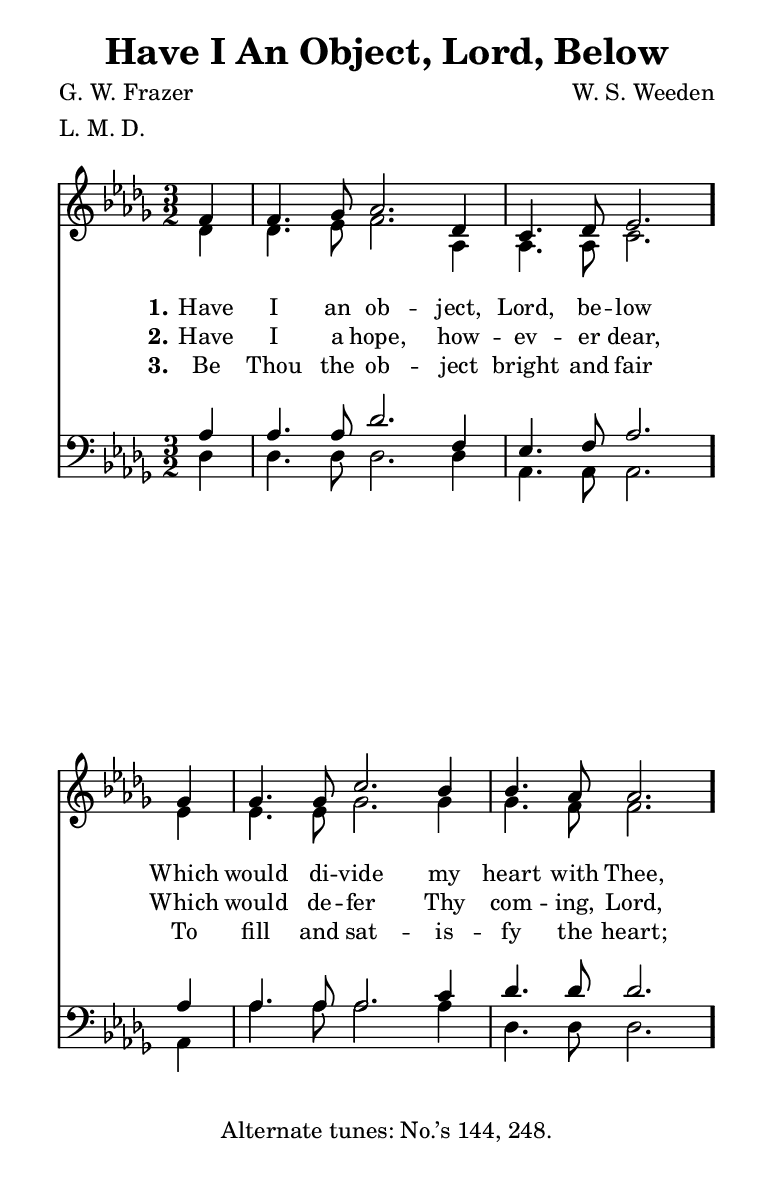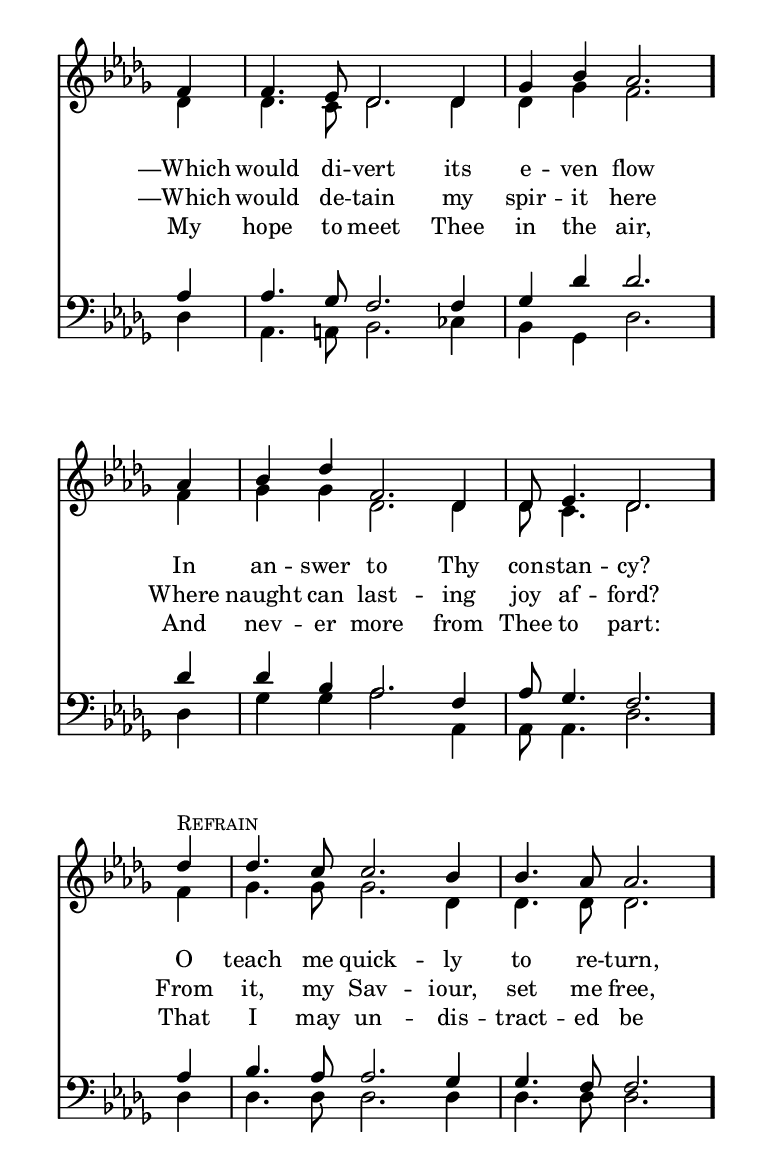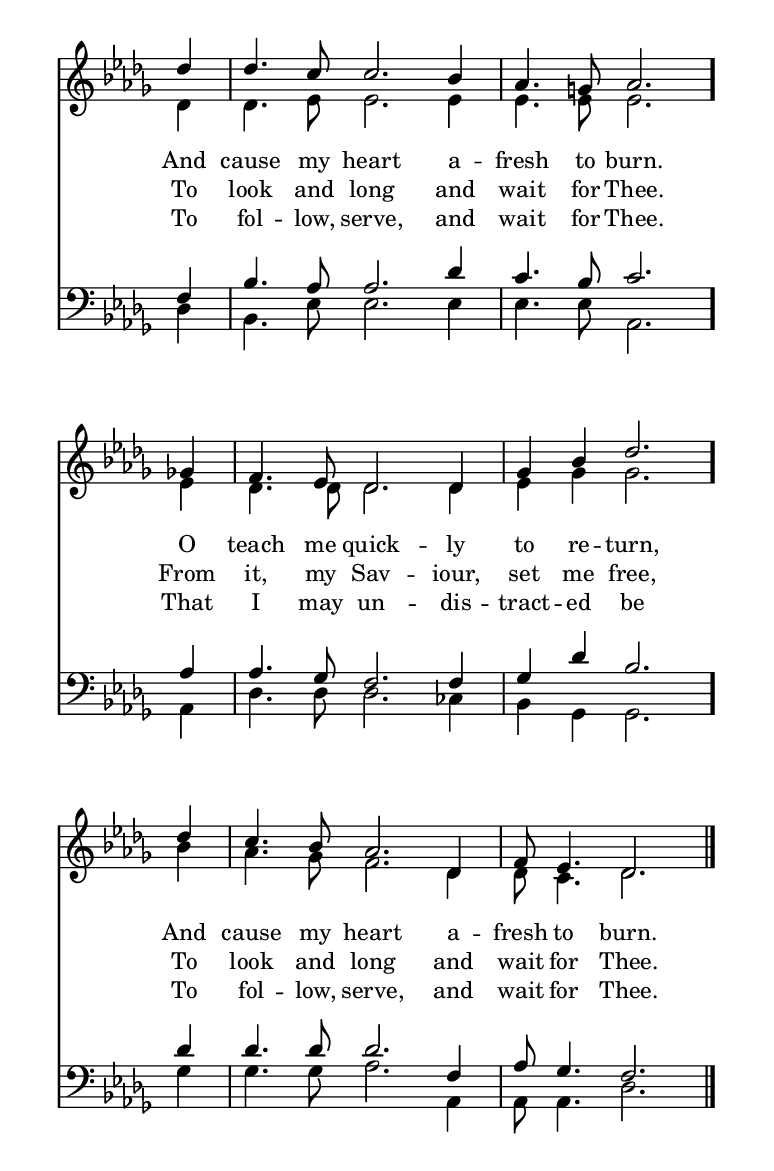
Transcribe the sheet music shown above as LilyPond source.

\include "common/global.ily"
\paper {
  \include "common/paper.ily"
  ragged-last-bottom = ##t
  systems-per-page = ##f
  system-count = #(cond (is-eogsized 5) (#t #f))
  page-count = ##f
  oddFooterMarkup = \markup {
    \fill-line {
      \on-the-fly \first-page \line { Alternate tunes: No.’s 144, 248. }
    }
  }
}

\header{
  hymnnumber = "164"
  title = "Have I An Object, Lord, Below"
  tunename = "Mother’s Prayer"
  meter = "L. M. D."
  poet = "G. W. Frazer"
  composer = "W. S. Weeden"
  %copyright = ""
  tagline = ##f
}

patternAA = { c4 | c4. c8 c2. c4 | c4. c8 c2. }
patternAB = { c4 | c4. c8 c2. c4 | c4  c4 c2. }
patternAC = { c4 | c4. c8 c2. c4 | c8 c4. c2. }

patternBA = { c4 | c4  c4 c2. c4 | c8 c4. c2. }

global = {
  \include "common/overrides.ily"
  \override Staff.TimeSignature.style = #'numbered
  \time 3/2
  \override Score.MetronomeMark.transparent = ##t % hide all fermata changes too
  \tempo 2=70
  \key des \major
  \partial 4
  \autoBeamOff
}

notesSoprano = {
\global
\relative c' {

  \changePitch \patternAA { f | f ges aes des, | c des ees }
  \changePitch \patternAA { ges | ges ges c bes | bes aes aes }
  \changePitch \patternAB { f | f ees des des | ges bes aes }
  \changePitch \patternBA { aes | bes des f, des | des ees des }

  << s^\markup { \small \caps "Refrain" }
  \changePitch \patternAA { des' | des c c bes | bes aes aes } >>
  \changePitch \patternAA { des | des c c bes | aes g aes }
  \changePitch \patternAB { ges | f ees des des | ges bes des }
  \changePitch \patternAC { des | c bes aes des, | f ees des }

  \bar "|."

}
}

notesAlto = {
\global
\relative e' {

  \changePitch \patternAA { des | des ees f aes, | aes aes c }
  \changePitch \patternAA { ees | ees ees ges ges | ges f f }
  \changePitch \patternAB { des | des c des des | des ges f }
  \changePitch \patternBA { f | ges ges des des | des c des }

  \changePitch \patternAA { f | ges ges ges des | des des des }
  \changePitch \patternAA { des | des ees ees ees | ees ees ees }
  \changePitch \patternAB { ees | des des des des | ees ges ges }
  \changePitch \patternAC { bes | aes ges f des | des c des }

}
}

notesTenor = {
\global
\relative a {

  \changePitch \patternAA { aes | aes aes des f, | ees f aes }
  \changePitch \patternAA { aes | aes aes aes c | des des des }
  \changePitch \patternAB { aes | aes ges f f | ges des' des }
  \changePitch \patternBA { des | des bes aes f | aes ges f }

  \changePitch \patternAA { aes | bes aes aes ges | ges f f }
  \changePitch \patternAA { f | bes aes aes des | c bes c }
  \changePitch \patternAB { aes | aes ges f f | ges des' bes }
  \changePitch \patternAC { des | des des des f, | aes ges f }

}
}

notesBass = {
\global
\relative f {

  \changePitch \patternAA { des | des des des des | aes aes aes }
  \changePitch \patternAA { aes | aes' aes aes aes | des, des des }
  \changePitch \patternAB { des | aes a bes ces | bes ges des' }
  \changePitch \patternBA { des | ges ges aes aes, | aes aes des }

  \changePitch \patternAA { des | des des des des | des des des }
  \changePitch \patternAA { des | bes ees ees ees | ees ees aes, }
  \changePitch \patternAB { aes | des des des ces | bes ges ges }
  \changePitch \patternAC { ges' | ges ges aes aes, | aes aes des }

}
}

wordsA = \lyricmode {
\set stanza = "1."

Have I an ob -- ject, Lord, be -- low \bar "."
Which would di -- vide my heart with Thee, \bar "."
—Which would di -- vert its e -- ven flow \bar "."
In an -- swer to Thy con -- stan -- cy? \bar "."
O teach me quick -- ly to re -- turn, \bar "."
And cause my heart a -- fresh to burn. \bar "."
%{HIDE>%} O teach me quick -- ly to re -- turn, \bar "."
And cause my heart a -- fresh to burn. %{<HIDE%} \bar "."

}

wordsB = \lyricmode {
\set stanza = "2."

Have I a hope, how -- ev -- er dear,
Which would de -- fer Thy com -- ing, Lord,
—Which would de -- tain my spir -- it here
Where naught can last -- ing joy af -- ford?
From it, my Sav -- iour, set me free,
To look and long and wait for Thee.
%{HIDE>%} From it, my Sav -- iour, set me free,
To look and long and wait for Thee. %{<HIDE%}

}

wordsC = \lyricmode {
\set stanza = "3."

Be Thou the ob -- ject bright and fair
To fill and sat -- is -- fy the heart;
My hope to meet Thee in the air,
And nev -- er more from Thee to part:
That I may un -- dis -- tract -- ed be
To fol -- low, serve, and wait for Thee.
%{HIDE>%} That I may un -- dis -- tract -- ed be
To fol -- low, serve, and wait for Thee. %{<HIDE%}

}

\score {
  \context ChoirStaff <<
    \context Staff = upper <<
      \set ChoirStaff.systemStartDelimiter = #'SystemStartBar
      \context Voice  = sopranos { \voiceOne << \notesSoprano >> }
      \context Voice  = altos { \voiceTwo << \notesAlto >> }
      \context Lyrics = one   \lyricsto sopranos \wordsA
      \context Lyrics = two   \lyricsto sopranos \wordsB
      \context Lyrics = three \lyricsto sopranos \wordsC
    >>
    \context Staff = men <<
      \clef bass
      \context Voice  = tenors { \voiceOne << \notesTenor >> }
      \context Voice  = basses { \voiceTwo << \notesBass >> }
    >>
  >>
  \layout {
    \include "common/layout.ily"
  }
  \midi{
    \include "common/midi.ily"
  }
}

\version "2.19.49"  % necessary for upgrading to future LilyPond versions.

% vi:set et ts=2 sw=2 ai nocindent syntax=lilypond:
